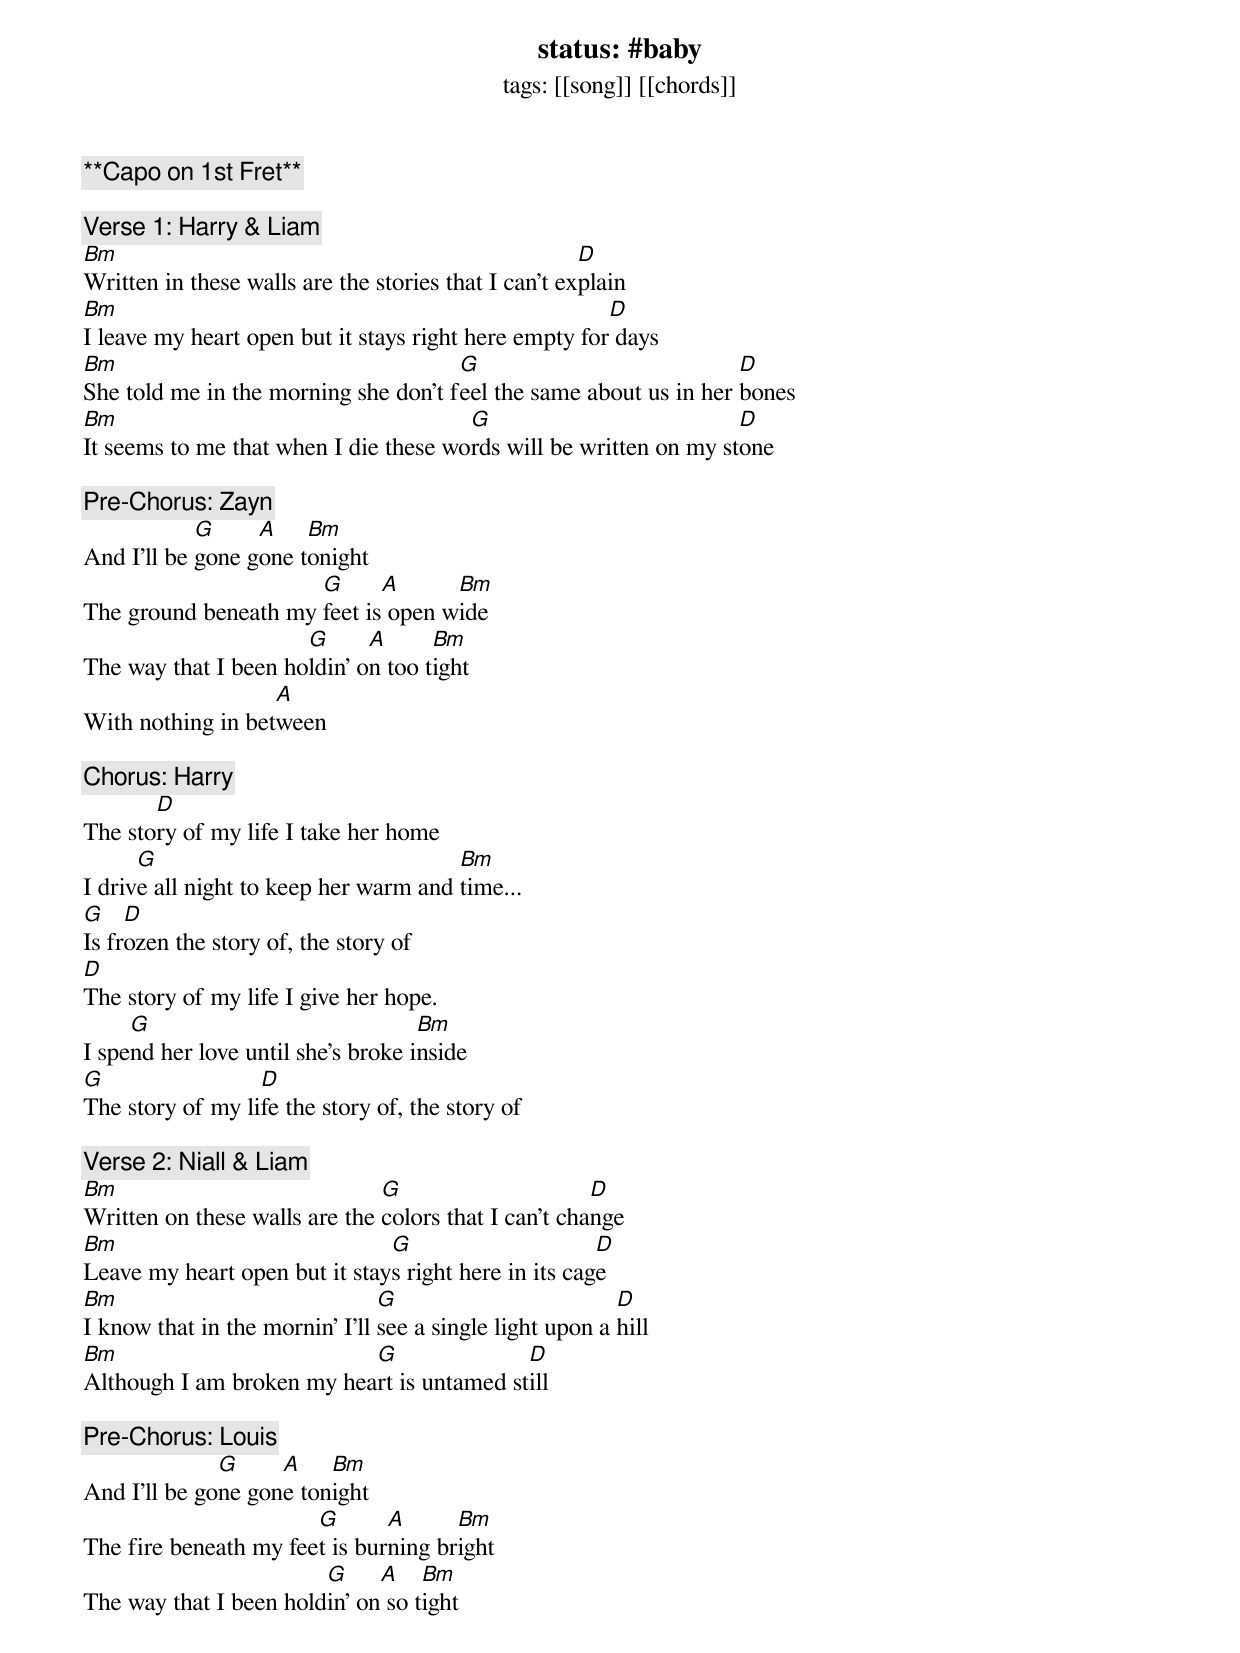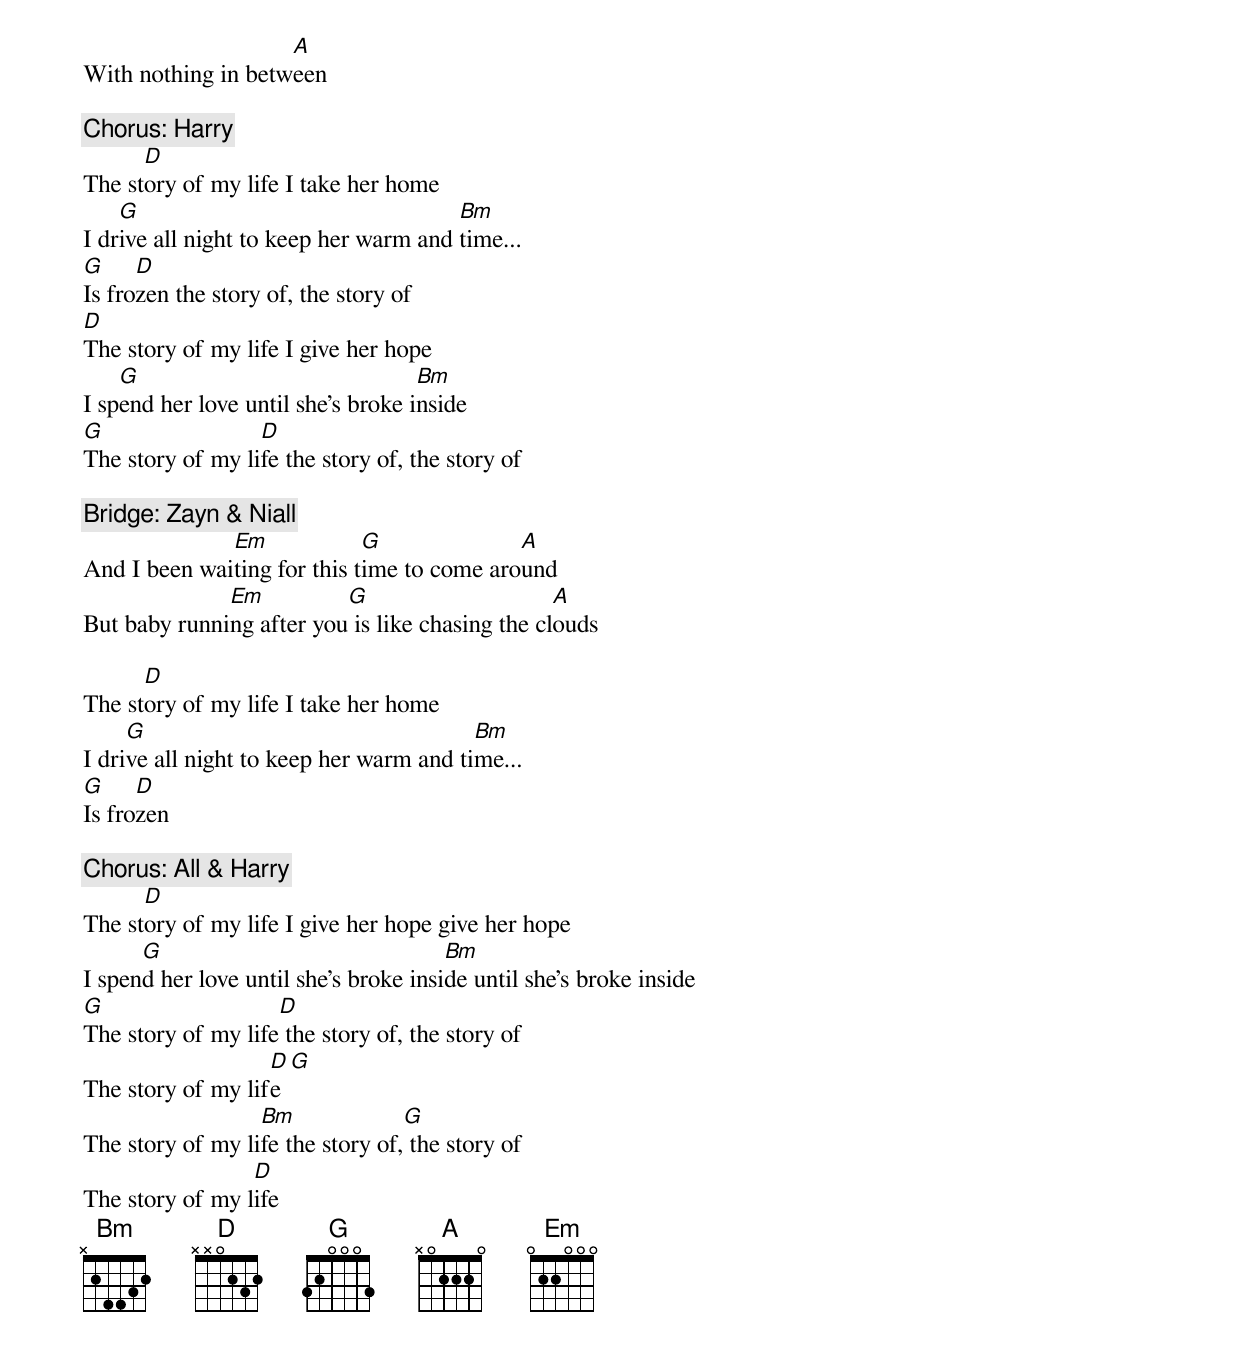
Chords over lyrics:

status: #baby
tags: [[song]] [[chords]]


**Capo on 1st Fret**

[Verse 1: Harry & Liam]
Bm                                                    D
Written in these walls are the stories that I can't explain
Bm                                                     D
I leave my heart open but it stays right here empty for days
Bm                                    G                            D
She told me in the morning she don't feel the same about us in her bones
Bm                                     G                           D
It seems to me that when I die these words will be written on my stone

[Pre-Chorus: Zayn]
            G     A    Bm
And I'll be gone gone tonight
                      G      A      Bm
The ground beneath my feet is open wide
                      G      A      Bm
The way that I been holdin' on too tight
                   A
With nothing in between

[Chorus: Harry]
       D
The story of my life I take her home
      G                                Bm
I drive all night to keep her warm and time...
G    D
Is frozen the story of, the story of
D
The story of my life I give her hope.
     G                              Bm
I spend her love until she's broke inside
G                 D
The story of my life the story of, the story of

[Verse 2: Niall & Liam]
Bm                             G                      D
Written on these walls are the colors that I can't change
Bm                             G                      D
Leave my heart open but it stays right here in its cage
Bm                              G                         D
I know that in the mornin' I'll see a single light upon a hill
Bm                         G               D
Although I am broken my heart is untamed still

[Pre-Chorus: Louis]
              G     A    Bm
And I'll be gone gone tonight
                       G       A      Bm
The fire beneath my feet is burning bright
                        G     A    Bm
The way that I been holdin' on so tight
                    A
With nothing in between

[Chorus: Harry]
      D
The story of my life I take her home
    G                                  Bm
I drive all night to keep her warm and time...
G     D
Is frozen the story of, the story of
D
The story of my life I give her hope
    G                               Bm
I spend her love until she's broke inside
G                 D
The story of my life the story of, the story of

[Bridge: Zayn & Niall]
              Em             G              A
And I been waiting for this time to come around
              Em          G                      A
But baby running after you is like chasing the clouds

      D
The story of my life I take her home
     G                                   Bm
I drive all night to keep her warm and time...
G     D
Is frozen

[Chorus: All & Harry]
      D
The story of my life I give her hope give her hope
      G                                Bm
I spend her love until she's broke inside until she's broke inside
G                   D
The story of my life the story of, the story of
                   D             G
The story of my life
                  Bm              G
The story of my life the story of, the story of
                 D
The story of my life
